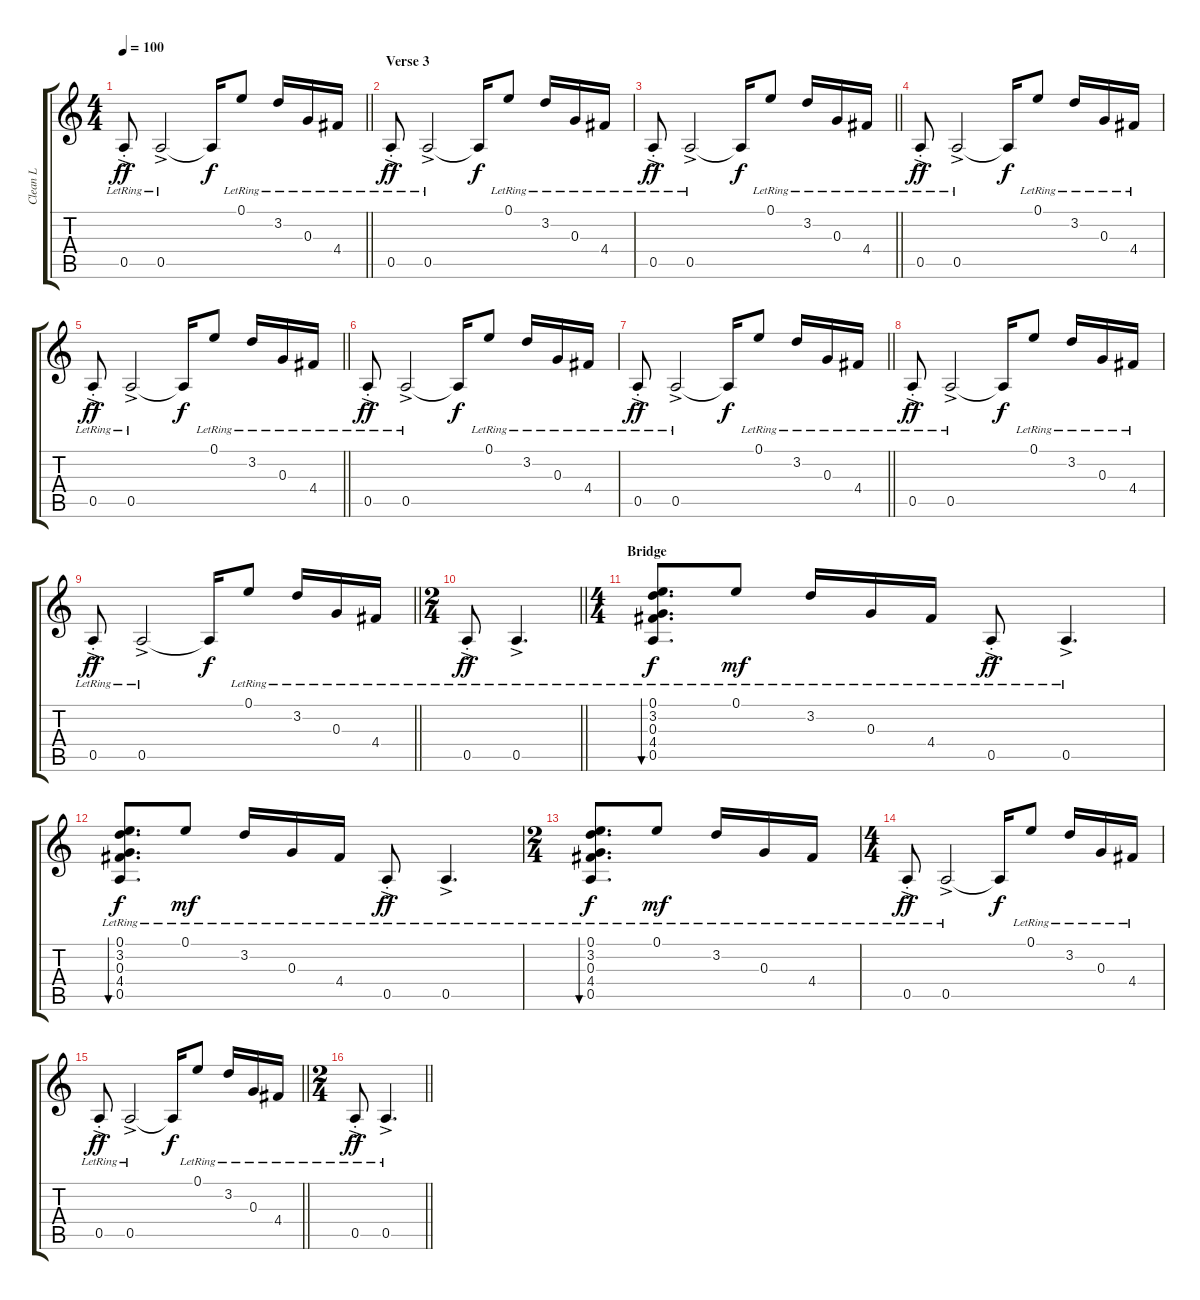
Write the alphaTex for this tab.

\track ("Clean L" "Clean L") {instrument acousticguitarnylon}
\staff {score tabs}
\tuning (E4 B3 G3 D3 A2 D2) {hide}
\ts (4 4)
\tempo 100
\clef g2
\barLineRight lightlight
\ks c
0.5{ac st lr}.8{dy ff} 0.5{ac lr}.2 0.5{t}.16{dy f} 0.1{lr}.8 3.2{lr}.16 0.3{lr}.16 4.4{lr}.16 |
\section ("" "Verse 3")
0.5{ac st lr}.8{dy ff} 0.5{ac lr}.2 0.5{t}.16{dy f} 0.1{lr}.8 3.2{lr}.16 0.3{lr}.16 4.4{lr}.16 |
\barLineRight lightlight
0.5{ac st lr}.8{dy ff} 0.5{ac lr}.2 0.5{t}.16{dy f} 0.1{lr}.8 3.2{lr}.16 0.3{lr}.16 4.4{lr}.16 |
0.5{ac st lr}.8{dy ff} 0.5{ac lr}.2 0.5{t}.16{dy f} 0.1{lr}.8 3.2{lr}.16 0.3{lr}.16 4.4{lr}.16 |
\barLineRight lightlight
0.5{ac st lr}.8{dy ff} 0.5{ac lr}.2 0.5{t}.16{dy f} 0.1{lr}.8 3.2{lr}.16 0.3{lr}.16 4.4{lr}.16 |
0.5{ac st lr}.8{dy ff} 0.5{ac lr}.2 0.5{t}.16{dy f} 0.1{lr}.8 3.2{lr}.16 0.3{lr}.16 4.4{lr}.16 |
\barLineRight lightlight
0.5{ac st lr}.8{dy ff} 0.5{ac lr}.2 0.5{t}.16{dy f} 0.1{lr}.8 3.2{lr}.16 0.3{lr}.16 4.4{lr}.16 |
0.5{ac st lr}.8{dy ff} 0.5{ac lr}.2 0.5{t}.16{dy f} 0.1{lr}.8 3.2{lr}.16 0.3{lr}.16 4.4{lr}.16 |
\barLineRight lightlight
0.5{ac st lr}.8{dy ff} 0.5{ac lr}.2 0.5{t}.16{dy f} 0.1{lr}.8 3.2{lr}.16 0.3{lr}.16 4.4{lr}.16 |
\ts (2 4)
\barLineRight lightlight
0.5{ac st lr}.8{dy ff} 0.5{ac lr}.4{d} |
\ts (4 4)
\section ("" "Bridge")
(0.1{lr} 3.2{lr} 0.3{lr} 4.4{lr} 0.5{lr}).8{d bu 240 dy f} 0.1{lr}.8{dy mf} 3.2{lr}.16 0.3{lr}.16 4.4{lr}.16 0.5{ac st lr}.8{dy ff} 0.5{ac lr}.4{d} |
(0.1{lr} 3.2{lr} 0.3{lr} 4.4{lr} 0.5{lr}).8{d bu 240 dy f} 0.1{lr}.8{dy mf} 3.2{lr}.16 0.3{lr}.16 4.4{lr}.16 0.5{ac st lr}.8{dy ff} 0.5{ac lr}.4{d} |
\ts (2 4)
(0.1{lr} 3.2{lr} 0.3{lr} 4.4{lr} 0.5{lr}).8{d bu 240 dy f} 0.1{lr}.8{dy mf} 3.2{lr}.16 0.3{lr}.16 4.4{lr}.16 |
\ts (4 4)
0.5{ac st lr}.8{dy ff} 0.5{ac lr}.2 0.5{t}.16{dy f} 0.1{lr}.8 3.2{lr}.16 0.3{lr}.16 4.4{lr}.16 |
\barLineRight lightlight
0.5{ac st lr}.8{dy ff} 0.5{ac lr}.2 0.5{t}.16{dy f} 0.1{lr}.8 3.2{lr}.16 0.3{lr}.16 4.4{lr}.16 |
\ts (2 4)
\barLineRight lightlight
0.5{ac st lr}.8{dy ff} 0.5{ac lr}.4{d}
